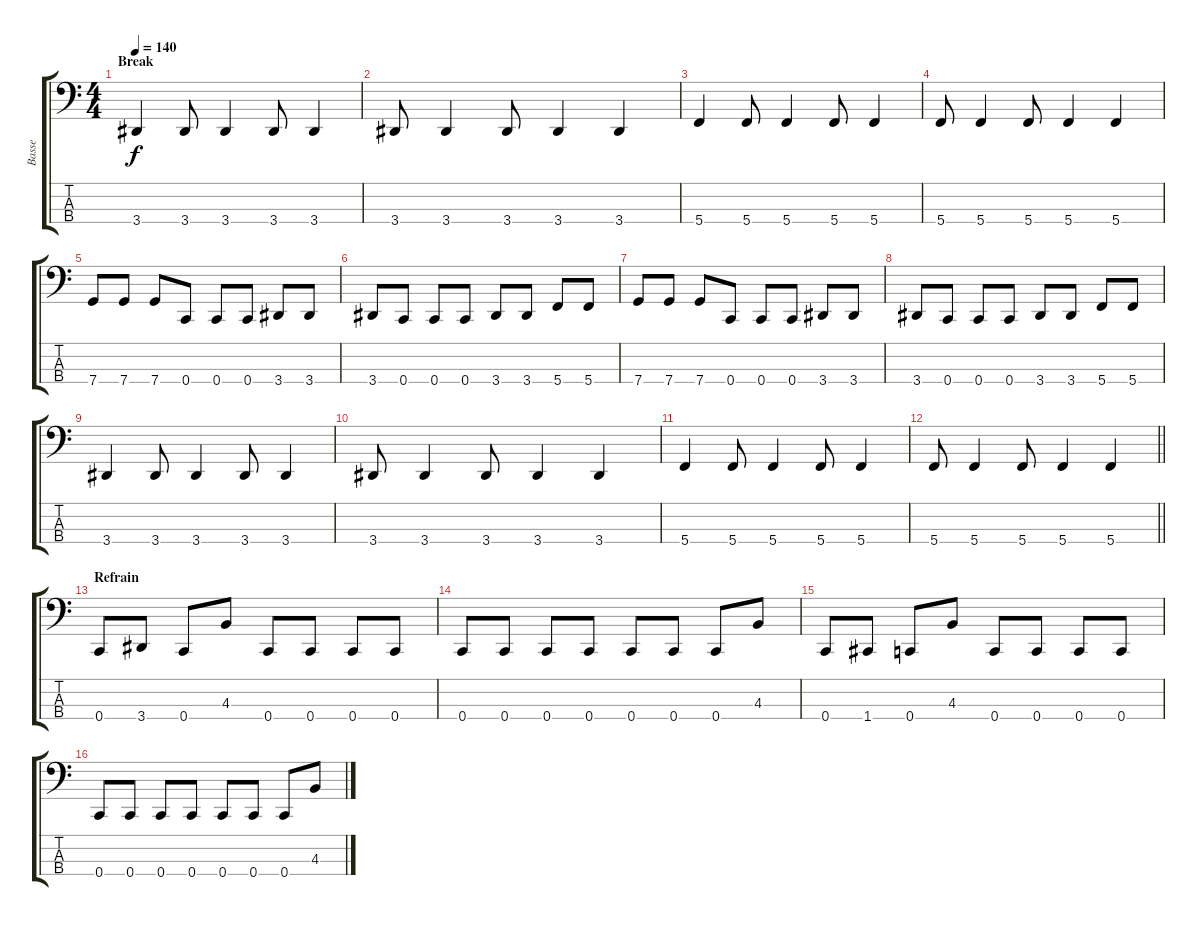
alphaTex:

\track ("Basse" "Basse") {instrument electricbassfinger}
\staff {score tabs}
\tuning (F2 C2 G1 C1) {hide}
\ts (4 4)
\section ("" "Break")
\tempo 140
\clef f4
\ks c
3.4.4{dy f} 3.4.8 3.4.4 3.4.8 3.4.4 |
3.4.8 3.4.4 3.4.8 3.4.4 3.4.4 |
5.4.4 5.4.8 5.4.4 5.4.8 5.4.4 |
5.4.8 5.4.4 5.4.8 5.4.4 5.4.4 |
7.4.8 7.4.8 7.4.8 0.4.8 0.4.8 0.4.8 3.4.8 3.4.8 |
3.4.8 0.4.8 0.4.8 0.4.8 3.4.8 3.4.8 5.4.8 5.4.8 |
7.4.8 7.4.8 7.4.8 0.4.8 0.4.8 0.4.8 3.4.8 3.4.8 |
3.4.8 0.4.8 0.4.8 0.4.8 3.4.8 3.4.8 5.4.8 5.4.8 |
3.4.4 3.4.8 3.4.4 3.4.8 3.4.4 |
3.4.8 3.4.4 3.4.8 3.4.4 3.4.4 |
5.4.4 5.4.8 5.4.4 5.4.8 5.4.4 |
\barLineRight lightlight
5.4.8 5.4.4 5.4.8 5.4.4 5.4.4 |
\section ("" "Refrain")
0.4.8 3.4.8 0.4.8 4.3.8 0.4.8 0.4.8 0.4.8 0.4.8 |
0.4.8 0.4.8 0.4.8 0.4.8 0.4.8 0.4.8 0.4.8 4.3.8 |
0.4.8 1.4.8 0.4.8 4.3.8 0.4.8 0.4.8 0.4.8 0.4.8 |
0.4.8 0.4.8 0.4.8 0.4.8 0.4.8 0.4.8 0.4.8 4.3.8
